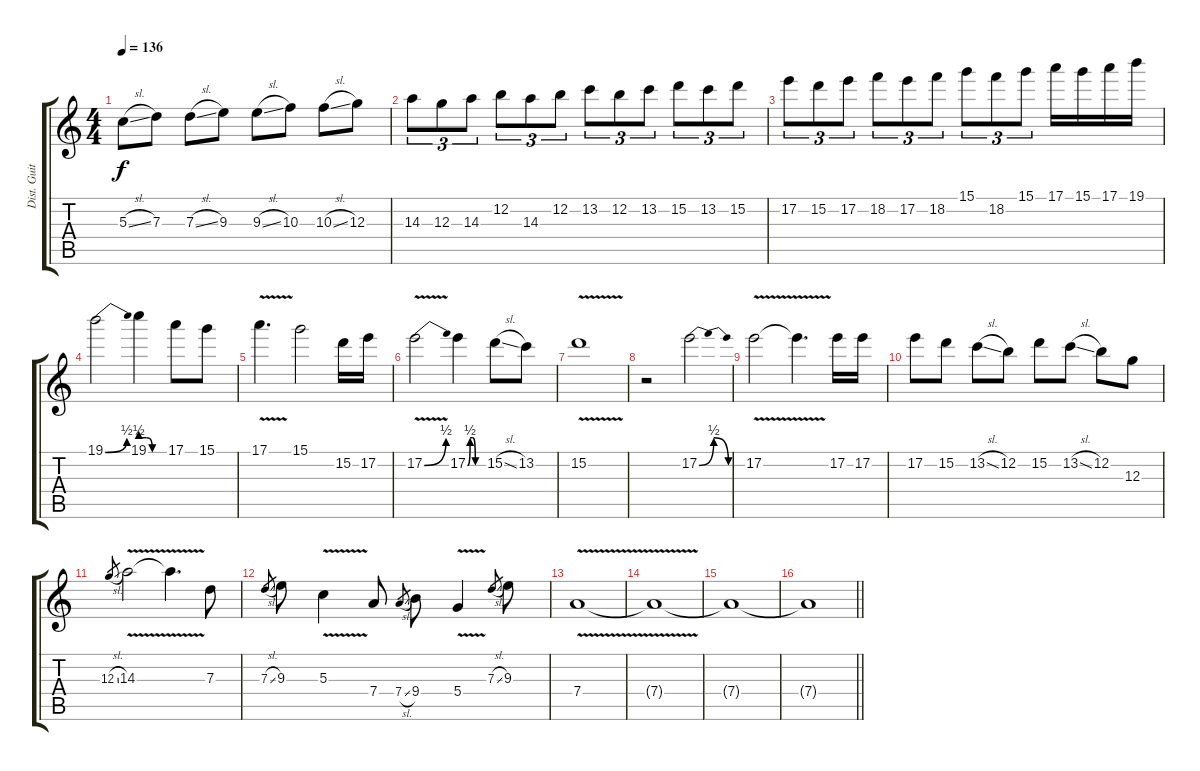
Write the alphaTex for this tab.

\track ("Dist. Guitar" "Dist. Guit") {instrument overdrivenguitar}
\staff {score tabs}
\tuning (E4 B3 G3 D3 A2 E2) {hide}
\ts (4 4)
\tempo 136
\clef g2
\ks c
5.3{sl}.8{dy f} 7.3.8 7.3{sl}.8 9.3.8 9.3{sl}.8 10.3.8 10.3{sl}.8 12.3.8 |
14.3.8{tu (3 2)} 12.3.8{tu (3 2)} 14.3.8{tu (3 2)} 12.2.8{tu (3 2)} 14.3.8{tu (3 2)} 12.2.8{tu (3 2)} 13.2.8{tu (3 2)} 12.2.8{tu (3 2)} 13.2.8{tu (3 2)} 15.2.8{tu (3 2)} 13.2.8{tu (3 2)} 15.2.8{tu (3 2)} |
17.2.8{tu (3 2)} 15.2.8{tu (3 2)} 17.2.8{tu (3 2)} 18.2.8{tu (3 2)} 17.2.8{tu (3 2)} 18.2.8{tu (3 2)} 15.1.8{tu (3 2)} 18.2.8{tu (3 2)} 15.1.8{tu (3 2)} 17.1.16 15.1.16 17.1.16 19.1.16 |
19.1{be (bend 0 0 60 2)}.2 19.1{be (custom 0 2 15 2 30 0 60 0)}.4 17.1.8 15.1.8 |
17.1{v}.4{d} 15.1.2 15.2.16 17.2.16 |
17.2{be (bend 0 0 60 2) v}.2 17.2{be (custom 0 0 10 2 20 2 30 0 60 0)}.4 15.2{sl}.8 13.2.8 |
15.2{v}.1 |
r.2 17.2{be (bendrelease 0 0 10 2 45 2 60 0)}.2 |
17.2{v}.2 17.2{t}.4{d} 17.2.16 17.2.16 |
17.2.8 15.2.8 13.2{sl}.8 12.2.8 15.2.8 13.2{sl}.8 12.2.8 12.3.8 |
12.3{sl}.8{gr} 14.3{v}.2 14.3{t}.4{d} 7.3.8 |
7.3{sl}.8{gr} 9.3.8 5.3{v}.4 7.4.8 7.4{sl}.8{gr} 9.4.8 5.4{v}.4 7.3{sl}.8{gr} 9.3.8 |
7.4{v}.1 |
7.4{t}.1 |
7.4{t}.1 |
\barLineRight lightlight
7.4{t}.1
